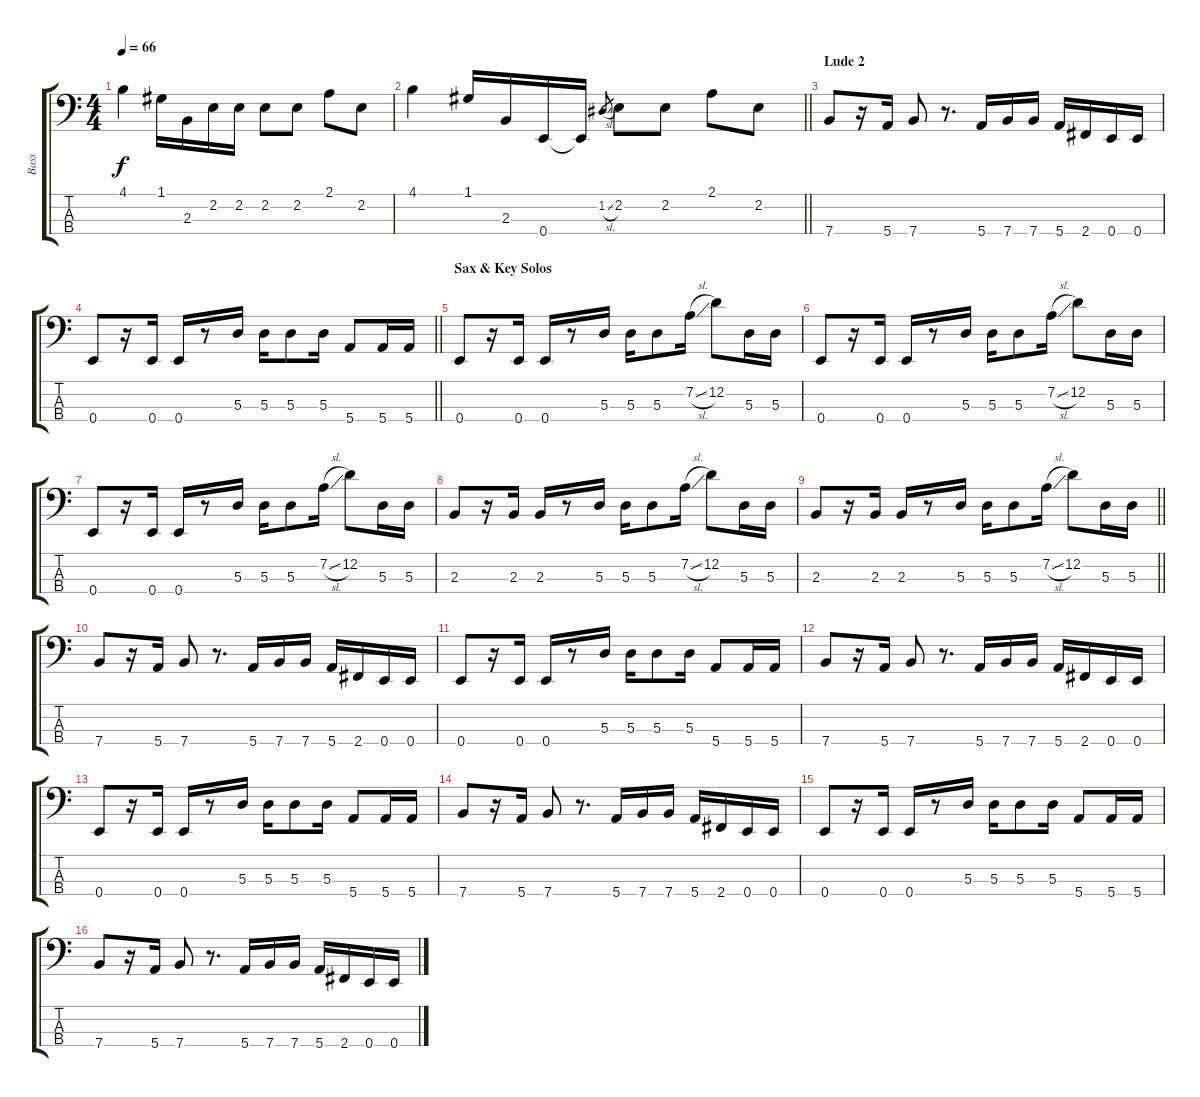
\track ("Bass" "Bass") {instrument electricbassfinger}
\staff {score tabs}
\tuning (G2 D2 A1 E1) {hide}
\ts (4 4)
\tempo 66
\clef f4
\ks c
4.1.4{dy f} 1.1.16 2.3.16 2.2.16 2.2.16 2.2.8 2.2.8 2.1.8 2.2.8 |
\barLineRight lightlight
4.1.4 1.1.16 2.3.16 0.4.16 0.4{t}.16 1.2{sl}.8{gr} 2.2.8 2.2.8 2.1.8 2.2.8 |
\section ("" "Lude 2")
7.4.8 r.16 5.4.16 7.4.8 r.8{d} 5.4.16 7.4.16 7.4.16 5.4.16 2.4.16 0.4.16 0.4.16 |
\barLineRight lightlight
0.4.8 r.16 0.4.16 0.4.16 r.8 5.3.16 5.3.16 5.3.8 5.3.16 5.4.8 5.4.16 5.4.16 |
\section ("" "Sax & Key Solos")
0.4.8 r.16 0.4.16 0.4.16 r.8 5.3.16 5.3.16 5.3.8 7.2{sl}.16 12.2.8 5.3.16 5.3.16 |
0.4.8 r.16 0.4.16 0.4.16 r.8 5.3.16 5.3.16 5.3.8 7.2{sl}.16 12.2.8 5.3.16 5.3.16 |
0.4.8 r.16 0.4.16 0.4.16 r.8 5.3.16 5.3.16 5.3.8 7.2{sl}.16 12.2.8 5.3.16 5.3.16 |
2.3.8 r.16 2.3.16 2.3.16 r.8 5.3.16 5.3.16 5.3.8 7.2{sl}.16 12.2.8 5.3.16 5.3.16 |
\barLineRight lightlight
2.3.8 r.16 2.3.16 2.3.16 r.8 5.3.16 5.3.16 5.3.8 7.2{sl}.16 12.2.8 5.3.16 5.3.16 |
7.4.8 r.16 5.4.16 7.4.8 r.8{d} 5.4.16 7.4.16 7.4.16 5.4.16 2.4.16 0.4.16 0.4.16 |
0.4.8 r.16 0.4.16 0.4.16 r.8 5.3.16 5.3.16 5.3.8 5.3.16 5.4.8 5.4.16 5.4.16 |
7.4.8 r.16 5.4.16 7.4.8 r.8{d} 5.4.16 7.4.16 7.4.16 5.4.16 2.4.16 0.4.16 0.4.16 |
0.4.8 r.16 0.4.16 0.4.16 r.8 5.3.16 5.3.16 5.3.8 5.3.16 5.4.8 5.4.16 5.4.16 |
7.4.8 r.16 5.4.16 7.4.8 r.8{d} 5.4.16 7.4.16 7.4.16 5.4.16 2.4.16 0.4.16 0.4.16 |
0.4.8 r.16 0.4.16 0.4.16 r.8 5.3.16 5.3.16 5.3.8 5.3.16 5.4.8 5.4.16 5.4.16 |
7.4.8 r.16 5.4.16 7.4.8 r.8{d} 5.4.16 7.4.16 7.4.16 5.4.16 2.4.16 0.4.16 0.4.16
